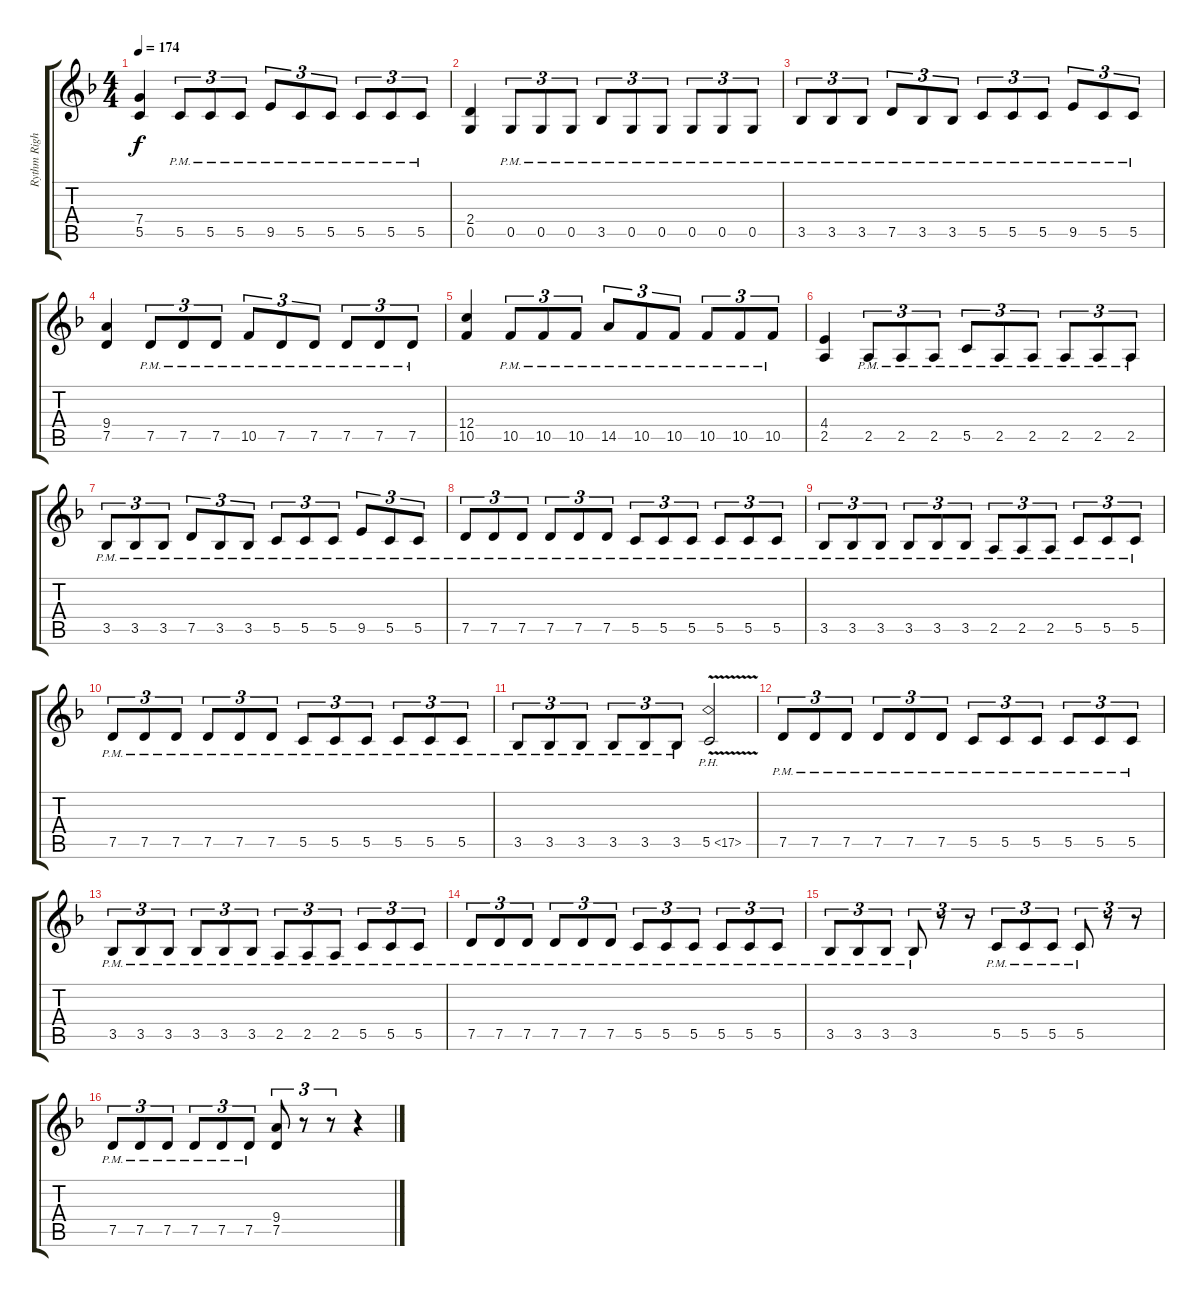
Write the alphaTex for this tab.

\track ("Rythm Right Channel" "Rythm Righ") {instrument distortionguitar}
\staff {score tabs}
\tuning (D4 A3 F3 C3 G2 D2) {hide}
\ts (4 4)
\tempo 174
\clef g2
\ks dminor
(7.4 5.5).4{dy f} 5.5{pm}.8{tu (3 2)} 5.5{pm}.8{tu (3 2)} 5.5{pm}.8{tu (3 2)} 9.5{pm}.8{tu (3 2)} 5.5{pm}.8{tu (3 2)} 5.5{pm}.8{tu (3 2)} 5.5{pm}.8{tu (3 2)} 5.5{pm}.8{tu (3 2)} 5.5{pm}.8{tu (3 2)} |
(2.4 0.5).4 0.5{pm}.8{tu (3 2)} 0.5{pm}.8{tu (3 2)} 0.5{pm}.8{tu (3 2)} 3.5{pm}.8{tu (3 2)} 0.5{pm}.8{tu (3 2)} 0.5{pm}.8{tu (3 2)} 0.5{pm}.8{tu (3 2)} 0.5{pm}.8{tu (3 2)} 0.5{pm}.8{tu (3 2)} |
3.5{pm}.8{tu (3 2)} 3.5{pm}.8{tu (3 2)} 3.5{pm}.8{tu (3 2)} 7.5{pm}.8{tu (3 2)} 3.5{pm}.8{tu (3 2)} 3.5{pm}.8{tu (3 2)} 5.5{pm}.8{tu (3 2)} 5.5{pm}.8{tu (3 2)} 5.5{pm}.8{tu (3 2)} 9.5{pm}.8{tu (3 2)} 5.5{pm}.8{tu (3 2)} 5.5{pm}.8{tu (3 2)} |
(9.4 7.5).4 7.5{pm}.8{tu (3 2)} 7.5{pm}.8{tu (3 2)} 7.5{pm}.8{tu (3 2)} 10.5{pm}.8{tu (3 2)} 7.5{pm}.8{tu (3 2)} 7.5{pm}.8{tu (3 2)} 7.5{pm}.8{tu (3 2)} 7.5{pm}.8{tu (3 2)} 7.5{pm}.8{tu (3 2)} |
(12.4 10.5).4 10.5{pm}.8{tu (3 2)} 10.5{pm}.8{tu (3 2)} 10.5{pm}.8{tu (3 2)} 14.5{pm}.8{tu (3 2)} 10.5{pm}.8{tu (3 2)} 10.5{pm}.8{tu (3 2)} 10.5{pm}.8{tu (3 2)} 10.5{pm}.8{tu (3 2)} 10.5{pm}.8{tu (3 2)} |
(4.4 2.5).4 2.5{pm}.8{tu (3 2)} 2.5{pm}.8{tu (3 2)} 2.5{pm}.8{tu (3 2)} 5.5{pm}.8{tu (3 2)} 2.5{pm}.8{tu (3 2)} 2.5{pm}.8{tu (3 2)} 2.5{pm}.8{tu (3 2)} 2.5{pm}.8{tu (3 2)} 2.5{pm}.8{tu (3 2)} |
3.5{pm}.8{tu (3 2)} 3.5{pm}.8{tu (3 2)} 3.5{pm}.8{tu (3 2)} 7.5{pm}.8{tu (3 2)} 3.5{pm}.8{tu (3 2)} 3.5{pm}.8{tu (3 2)} 5.5{pm}.8{tu (3 2)} 5.5{pm}.8{tu (3 2)} 5.5{pm}.8{tu (3 2)} 9.5{pm}.8{tu (3 2)} 5.5{pm}.8{tu (3 2)} 5.5{pm}.8{tu (3 2)} |
7.5{pm}.8{tu (3 2)} 7.5{pm}.8{tu (3 2)} 7.5{pm}.8{tu (3 2)} 7.5{pm}.8{tu (3 2)} 7.5{pm}.8{tu (3 2)} 7.5{pm}.8{tu (3 2)} 5.5{pm}.8{tu (3 2)} 5.5{pm}.8{tu (3 2)} 5.5{pm}.8{tu (3 2)} 5.5{pm}.8{tu (3 2)} 5.5{pm}.8{tu (3 2)} 5.5{pm}.8{tu (3 2)} |
3.5{pm}.8{tu (3 2)} 3.5{pm}.8{tu (3 2)} 3.5{pm}.8{tu (3 2)} 3.5{pm}.8{tu (3 2)} 3.5{pm}.8{tu (3 2)} 3.5{pm}.8{tu (3 2)} 2.5{pm}.8{tu (3 2)} 2.5{pm}.8{tu (3 2)} 2.5{pm}.8{tu (3 2)} 5.5{pm}.8{tu (3 2)} 5.5{pm}.8{tu (3 2)} 5.5{pm}.8{tu (3 2)} |
7.5{pm}.8{tu (3 2)} 7.5{pm}.8{tu (3 2)} 7.5{pm}.8{tu (3 2)} 7.5{pm}.8{tu (3 2)} 7.5{pm}.8{tu (3 2)} 7.5{pm}.8{tu (3 2)} 5.5{pm}.8{tu (3 2)} 5.5{pm}.8{tu (3 2)} 5.5{pm}.8{tu (3 2)} 5.5{pm}.8{tu (3 2)} 5.5{pm}.8{tu (3 2)} 5.5{pm}.8{tu (3 2)} |
3.5{pm}.8{tu (3 2)} 3.5{pm}.8{tu (3 2)} 3.5{pm}.8{tu (3 2)} 3.5{pm}.8{tu (3 2)} 3.5{pm}.8{tu (3 2)} 3.5{pm}.8{tu (3 2)} 5.5{ph 12 v}.2 |
7.5{pm}.8{tu (3 2)} 7.5{pm}.8{tu (3 2)} 7.5{pm}.8{tu (3 2)} 7.5{pm}.8{tu (3 2)} 7.5{pm}.8{tu (3 2)} 7.5{pm}.8{tu (3 2)} 5.5{pm}.8{tu (3 2)} 5.5{pm}.8{tu (3 2)} 5.5{pm}.8{tu (3 2)} 5.5{pm}.8{tu (3 2)} 5.5{pm}.8{tu (3 2)} 5.5{pm}.8{tu (3 2)} |
3.5{pm}.8{tu (3 2)} 3.5{pm}.8{tu (3 2)} 3.5{pm}.8{tu (3 2)} 3.5{pm}.8{tu (3 2)} 3.5{pm}.8{tu (3 2)} 3.5{pm}.8{tu (3 2)} 2.5{pm}.8{tu (3 2)} 2.5{pm}.8{tu (3 2)} 2.5{pm}.8{tu (3 2)} 5.5{pm}.8{tu (3 2)} 5.5{pm}.8{tu (3 2)} 5.5{pm}.8{tu (3 2)} |
7.5{pm}.8{tu (3 2)} 7.5{pm}.8{tu (3 2)} 7.5{pm}.8{tu (3 2)} 7.5{pm}.8{tu (3 2)} 7.5{pm}.8{tu (3 2)} 7.5{pm}.8{tu (3 2)} 5.5{pm}.8{tu (3 2)} 5.5{pm}.8{tu (3 2)} 5.5{pm}.8{tu (3 2)} 5.5{pm}.8{tu (3 2)} 5.5{pm}.8{tu (3 2)} 5.5{pm}.8{tu (3 2)} |
3.5{pm}.8{tu (3 2)} 3.5{pm}.8{tu (3 2)} 3.5{pm}.8{tu (3 2)} 3.5{pm}.8{tu (3 2)} r.8{tu (3 2)} r.8{tu (3 2)} 5.5{pm}.8{tu (3 2)} 5.5{pm}.8{tu (3 2)} 5.5{pm}.8{tu (3 2)} 5.5{pm}.8{tu (3 2)} r.8{tu (3 2)} r.8{tu (3 2)} |
7.5{pm}.8{tu (3 2)} 7.5{pm}.8{tu (3 2)} 7.5{pm}.8{tu (3 2)} 7.5{pm}.8{tu (3 2)} 7.5{pm}.8{tu (3 2)} 7.5{pm}.8{tu (3 2)} (9.4 7.5).8{tu (3 2)} r.8{tu (3 2)} r.8{tu (3 2)} r.4
